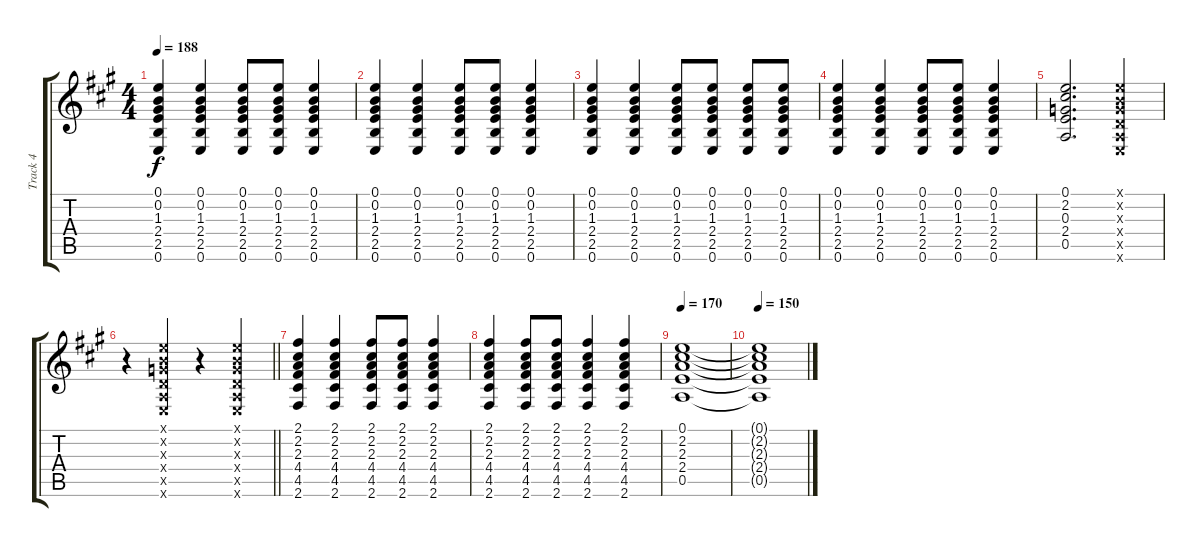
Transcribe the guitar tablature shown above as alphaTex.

\track ("Track 4" "Track 4") {instrument acousticguitarsteel}
\staff {score tabs}
\tuning (E4 B3 G3 D3 A2 E2) {hide}
\ts (4 4)
\tempo 188
\clef g2
\ks a
(0.1 0.2 1.3 2.4 2.5 0.6).4{dy f} (0.1 0.2 1.3 2.4 2.5 0.6).4 (0.1 0.2 1.3 2.4 2.5 0.6).8 (0.1 0.2 1.3 2.4 2.5 0.6).8 (0.1 0.2 1.3 2.4 2.5 0.6).4 |
(0.1 0.2 1.3 2.4 2.5 0.6).4 (0.1 0.2 1.3 2.4 2.5 0.6).4 (0.1 0.2 1.3 2.4 2.5 0.6).8 (0.1 0.2 1.3 2.4 2.5 0.6).8 (0.1 0.2 1.3 2.4 2.5 0.6).4 |
(0.1 0.2 1.3 2.4 2.5 0.6).4 (0.1 0.2 1.3 2.4 2.5 0.6).4 (0.1 0.2 1.3 2.4 2.5 0.6).8 (0.1 0.2 1.3 2.4 2.5 0.6).8 (0.1 0.2 1.3 2.4 2.5 0.6).8 (0.1 0.2 1.3 2.4 2.5 0.6).8 |
(0.1 0.2 1.3 2.4 2.5 0.6).4 (0.1 0.2 1.3 2.4 2.5 0.6).4 (0.1 0.2 1.3 2.4 2.5 0.6).8 (0.1 0.2 1.3 2.4 2.5 0.6).8 (0.1 0.2 1.3 2.4 2.5 0.6).4 |
(0.1 2.2 0.3 2.4 0.5).2{d} (0.1{x} 0.2{x} 0.3{x} 0.4{x} 0.5{x} 0.6{x}).4 |
\barLineRight lightlight
r.4 (0.1{x} 0.2{x} 0.3{x} 0.4{x} 0.5{x} 0.6{x}).4 r.4 (0.1{x} 0.2{x} 0.3{x} 0.4{x} 0.5{x} 0.6{x}).4 |
(2.1 2.2 2.3 4.4 4.5 2.6).4 (2.1 2.2 2.3 4.4 4.5 2.6).4 (2.1 2.2 2.3 4.4 4.5 2.6).8 (2.1 2.2 2.3 4.4 4.5 2.6).8 (2.1 2.2 2.3 4.4 4.5 2.6).4 |
(2.1 2.2 2.3 4.4 4.5 2.6).4 (2.1 2.2 2.3 4.4 4.5 2.6).8 (2.1 2.2 2.3 4.4 4.5 2.6).8 (2.1 2.2 2.3 4.4 4.5 2.6).4 (2.1 2.2 2.3 4.4 4.5 2.6).4 |
\tempo 170
(0.1 2.2 2.3 2.4 0.5).1 |
\tempo 150
(0.1{t} 2.2{t} 2.3{t} 2.4{t} 0.5{t}).1
